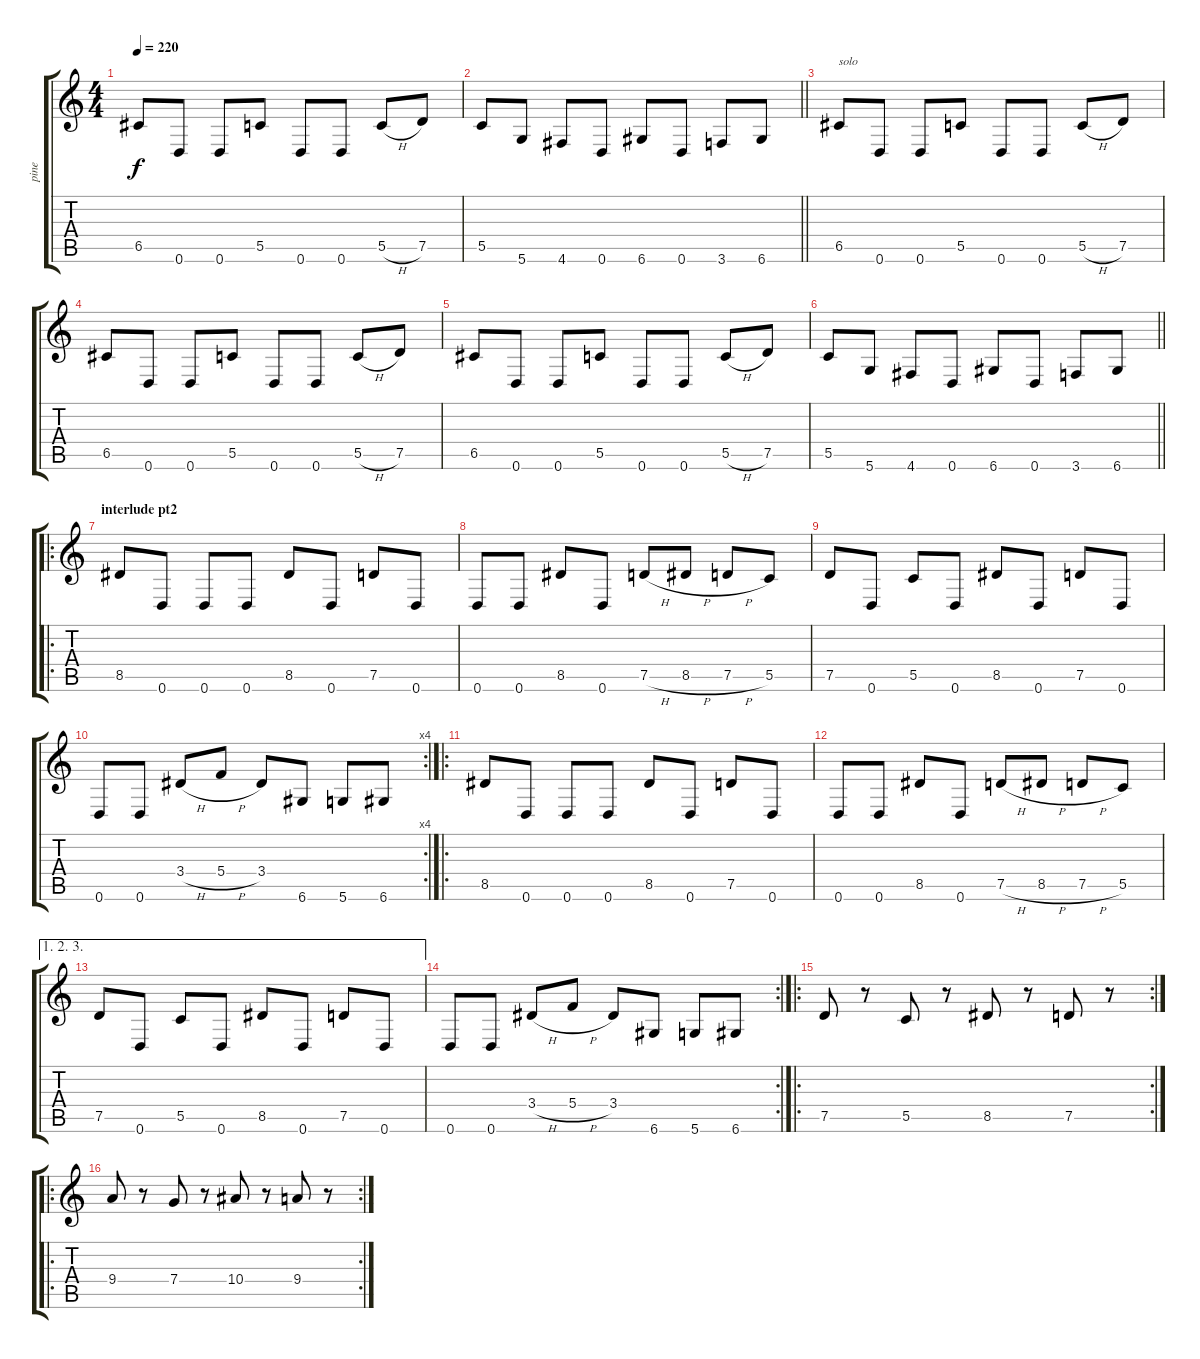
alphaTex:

\track ("pine" "pine") {instrument distortionguitar}
\staff {score tabs}
\tuning (D4 A3 F3 C3 G2 D2) {hide}
\ts (4 4)
\tempo 220
\clef g2
\ks c
6.5.8{dy f} 0.6.8 0.6.8 5.5.8 0.6.8 0.6.8 5.5{h}.8 7.5.8 |
\barLineRight lightlight
5.5.8 5.6.8 4.6.8 0.6.8 6.6.8 0.6.8 3.6.8 6.6.8 |
6.5.8{txt "solo"} 0.6.8 0.6.8 5.5.8 0.6.8 0.6.8 5.5{h}.8 7.5.8 |
6.5.8 0.6.8 0.6.8 5.5.8 0.6.8 0.6.8 5.5{h}.8 7.5.8 |
6.5.8 0.6.8 0.6.8 5.5.8 0.6.8 0.6.8 5.5{h}.8 7.5.8 |
\barLineRight lightlight
5.5.8 5.6.8 4.6.8 0.6.8 6.6.8 0.6.8 3.6.8 6.6.8 |
\ro
\section ("" "interlude pt2")
8.5.8 0.6.8 0.6.8 0.6.8 8.5.8 0.6.8 7.5.8 0.6.8 |
0.6.8 0.6.8 8.5.8 0.6.8 7.5{h}.8 8.5{h}.8 7.5{h}.8 5.5.8 |
7.5.8 0.6.8 5.5.8 0.6.8 8.5.8 0.6.8 7.5.8 0.6.8 |
\rc 4
0.6.8 0.6.8 3.4{h}.8 5.4{h}.8 3.4.8 6.6.8 5.6.8 6.6.8 |
\ro
8.5.8 0.6.8 0.6.8 0.6.8 8.5.8 0.6.8 7.5.8 0.6.8 |
0.6.8 0.6.8 8.5.8 0.6.8 7.5{h}.8 8.5{h}.8 7.5{h}.8 5.5.8 |
\ae (1 2 3)
7.5.8 0.6.8 5.5.8 0.6.8 8.5.8 0.6.8 7.5.8 0.6.8 |
\rc 2
0.6.8 0.6.8 3.4{h}.8 5.4{h}.8 3.4.8 6.6.8 5.6.8 6.6.8 |
\ro
\rc 2
7.5.8 r.8 5.5.8 r.8 8.5.8 r.8 7.5.8 r.8 |
\ro
\rc 2
9.4.8 r.8 7.4.8 r.8 10.4.8 r.8 9.4.8 r.8
